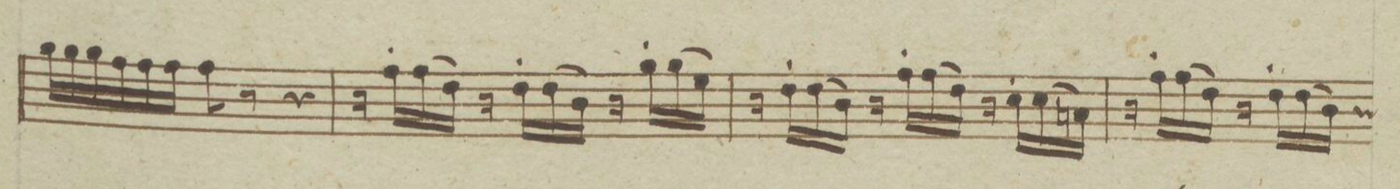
**kern	**dynam
*I"Violino Primo.	*
*clefG2	*
*k[b-e-a-d-g-]	*
*M3/4	*
24gg-\LL	.
24gg-\	.
24gg-\	.
24ff\	.
24ff\	.
24ff\JJ	.
8ff\	.
8r	.
4r	.
=40	=40
16r	.
16ff'\LL	.
(16ff\	.
16dd-\JJ)	.
16r	.
16dd-'\LL	.
(16dd-\	.
16b-\JJ)	.
16r	.
16gg-'\LL	.
(16gg-\	.
16ee-\JJ)	.
=41	=41
16r	.
16dd-'\LL	.
(16dd-\	.
16b-\JJ)	.
16r	.
16ff'\LL	.
(16ff\	.
16dd-\JJ)	.
16r	.
16cc'\LL	.
(16cc\	.
16an\JJ)	.
=42	=42
16r	.
16ff'\LL	.
(16ff\	.
16dd-\JJ)	.
16r	.
16dd-'\LL	.
(16dd-\	.
16b-\JJ)	.
*-	*-
